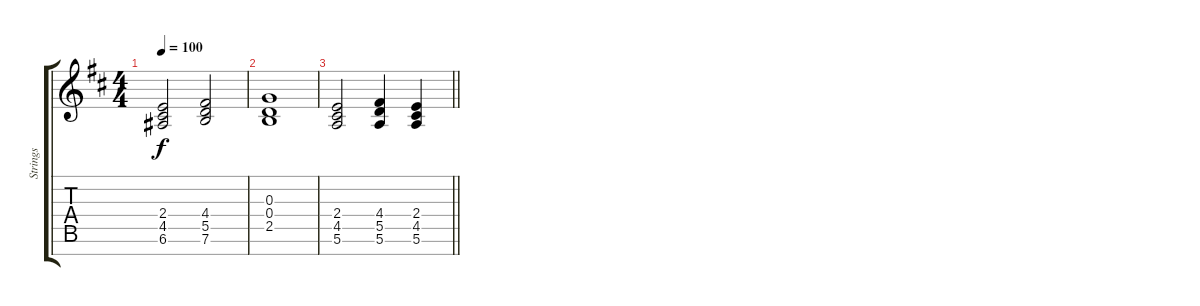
\track ("Strings" "Strings") {instrument stringensemble1}
\staff {score tabs}
\tuning (E5 B4 G4 D4 A3 E3 B2) {hide}
\ts (4 4)
\tempo 100
\clef g2
\ks d
(2.4 4.5 6.6).2{dy f} (4.4 5.5 7.6).2 |
(0.3 0.4 2.5).1 |
\barLineRight lightlight
(2.4 4.5 5.6).2 (4.4 5.5 5.6).4 (2.4 4.5 5.6).4
